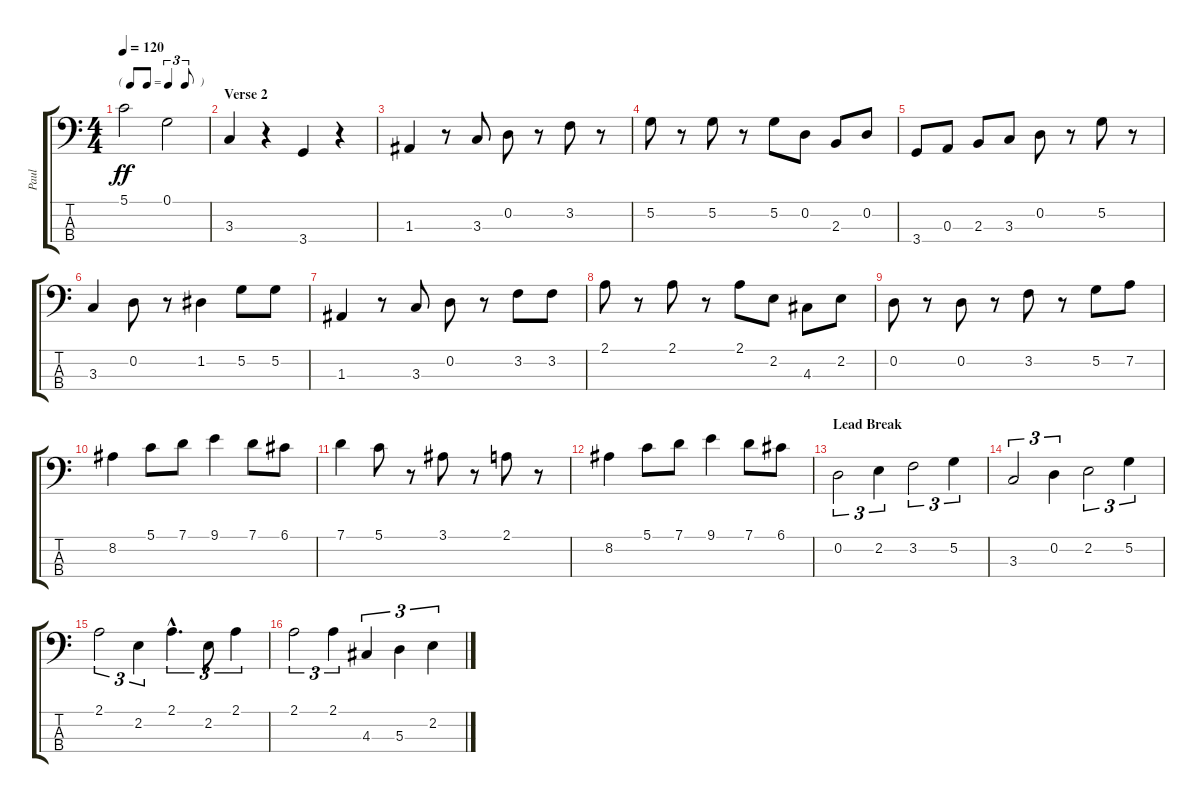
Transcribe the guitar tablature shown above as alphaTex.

\track ("Paul" "Paul") {instrument acousticbass}
\staff {score tabs}
\tuning (G2 D2 A1 E1) {hide}
\ts (4 4)
\tf triplet8th
\tempo 120
\clef f4
\ks c
5.1.2{dy ff} 0.1.2 |
\section ("" "Verse 2")
3.3.4 r.4 3.4.4 r.4 |
1.3.4 r.8 3.3.8 0.2.8 r.8 3.2.8 r.8 |
5.2.8 r.8 5.2.8 r.8 5.2.8 0.2.8 2.3.8 0.2.8 |
3.4.8 0.3.8 2.3.8 3.3.8 0.2.8 r.8 5.2.8 r.8 |
3.3.4 0.2.8 r.8 1.2.4 5.2.8 5.2.8 |
1.3.4 r.8 3.3.8 0.2.8 r.8 3.2.8 3.2.8 |
2.1.8 r.8 2.1.8 r.8 2.1.8 2.2.8 4.3.8 2.2.8 |
0.2.8 r.8 0.2.8 r.8 3.2.8 r.8 5.2.8 7.2.8 |
8.2.4 5.1.8 7.1.8 9.1.4 7.1.8 6.1.8 |
7.1.4 5.1.8 r.8 3.1.8 r.8 2.1.8 r.8 |
8.2.4 5.1.8 7.1.8 9.1.4 7.1.8 6.1.8 |
\section ("" "Lead Break")
0.2.2{tu (3 2)} 2.2.4{tu (3 2)} 3.2.2{tu (3 2)} 5.2.4{tu (3 2)} |
3.3.2{tu (3 2)} 0.2.4{tu (3 2)} 2.2.2{tu (3 2)} 5.2.4{tu (3 2)} |
2.1.2{tu (3 2)} 2.2.4{tu (3 2)} 2.1{hac}.4{d tu (3 2)} 2.2.8{tu (3 2)} 2.1.4{tu (3 2)} |
2.1.2{tu (3 2)} 2.1.4{tu (3 2)} 4.3.4{tu (3 2)} 5.3.4{tu (3 2)} 2.2.4{tu (3 2)}
